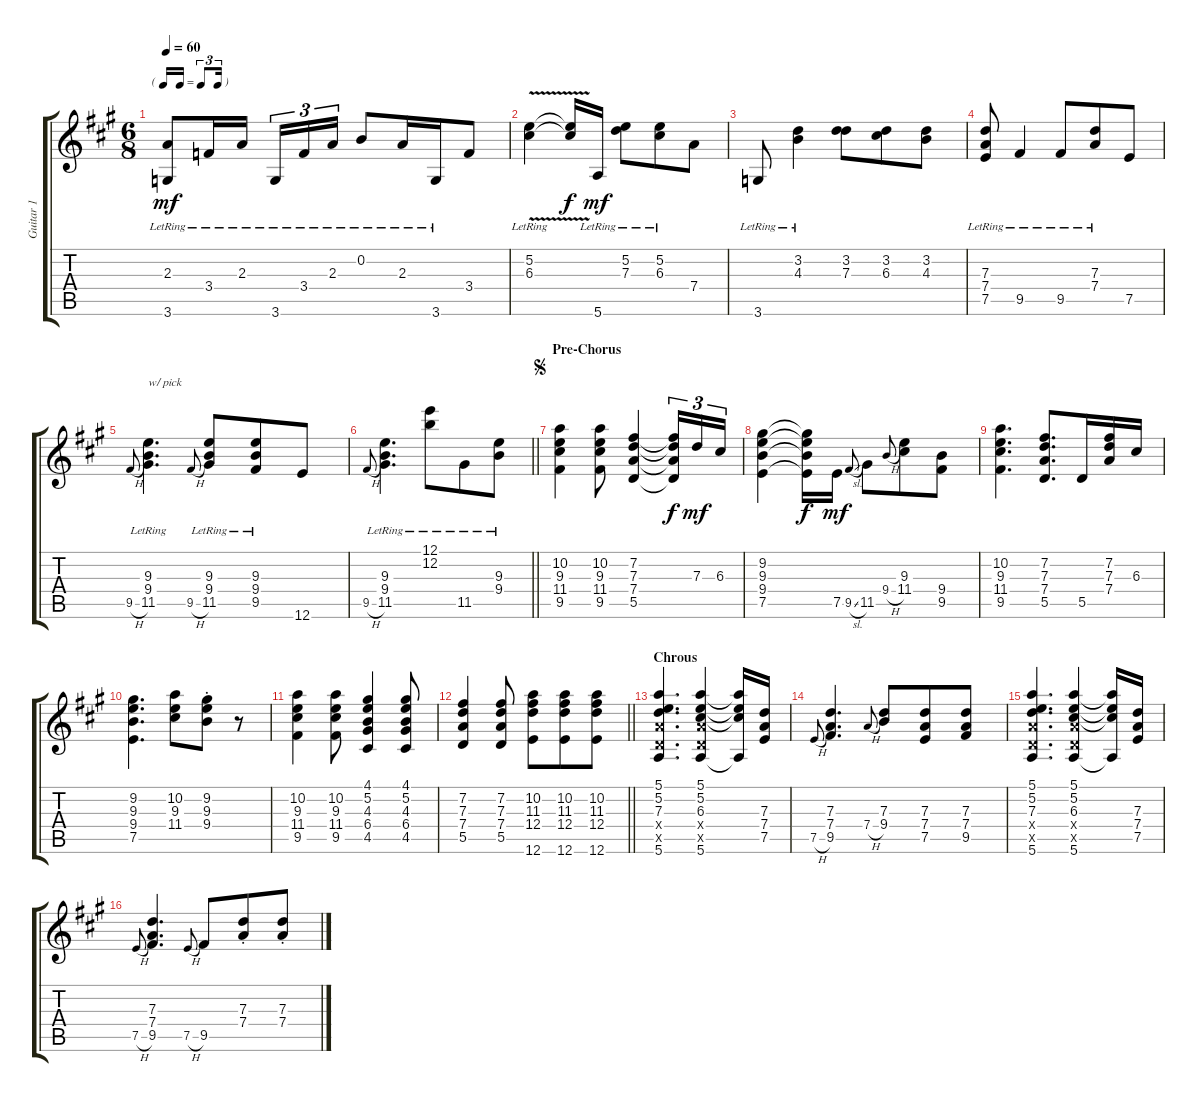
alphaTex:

\track ("Guitar 1" "Guitar 1") {instrument electricguitarclean}
\staff {score tabs}
\tuning (E4 B3 G3 D3 A2 E2) {hide}
\ts (6 8)
\tf triplet16th
\tempo 60
\clef g2
\ks a
(2.3{lr} 3.6{lr}).8{dy mf} 3.4{lr}.16 2.3{lr}.16{beam splitsecondary} 3.6{lr}.16{tu (3 2)} 3.4{lr}.16{tu (3 2)} 2.3{lr}.16{tu (3 2)} 0.2{lr}.8 2.3{lr}.16 3.6{lr}.16 3.4.8 |
(5.2{v lr} 6.3{v lr}).4 (5.2{t} 6.3{t}).16{dy f} 5.6{lr}.16{dy mf} (5.2{lr} 7.3{lr}).8 (5.2{lr} 6.3{lr}).8 7.4.8 |
3.6{lr}.8 (3.2{lr} 4.3{lr}).4 (3.2 7.3).8 (3.2 6.3).8 (3.2 4.3).8 |
(7.3{lr} 7.4{lr} 7.5{lr}).8 9.5{lr}.4 9.5{lr}.8 (7.3{lr} 7.4{lr}).8 7.5.8 |
9.5{h}.8{gr onbeat} (9.3{lr} 9.4{lr} 11.5{lr}).4{d txt "w/ pick" instrument electricguitarclean} 9.5{h}.8{gr onbeat} (9.3{lr} 9.4{lr} 11.5{lr}).8 (9.3{lr} 9.4{lr} 9.5{lr}).8 12.6.8 |
\barLineRight lightlight
9.5{h}.8{gr onbeat} (9.3{lr} 9.4{lr} 11.5{lr}).4{d} (12.1{lr} 12.2{lr}).8 11.5{lr}.8 (9.3{lr} 9.4{lr}).8 |
\section ("" "Pre-Chorus")
\jump segno
(10.2 9.3 11.4 9.5).4 (10.2 9.3 11.4 9.5).8 (7.2 7.3 7.4 5.5).4 (7.2{t} 7.3{t} 7.4{t} 5.5{t}).16{tu (3 2) dy f} 7.3.16{tu (3 2) dy mf} 6.3.16{tu (3 2)} |
(9.2 9.3 9.4 7.5).4 (9.2{t} 9.3{t} 9.4{t} 7.5{t}).16{dy f} 7.5.16{dy mf} 9.5{sl}.8{gr onbeat} 11.5.8 9.4{h}.8{gr onbeat} (9.3 11.4).8 (9.4 9.5).8 |
(10.2 9.3 11.4 9.5).4{d} (7.2 7.3 7.4 5.5).8{d} 5.5.16 (7.2 7.3 7.4).16 6.3.16 |
(9.2 9.3 9.4 7.5).4{d} (10.2 9.3 11.4).8 (9.2{st} 9.3{st} 9.4{st}).8 r.8 |
(10.2 9.3 11.4 9.5).4 (10.2 9.3 11.4 9.5).8 (4.1 5.2 4.3 6.4 4.5).4 (4.1 5.2 4.3 6.4 4.5).8 |
\barLineRight lightlight
(7.2 7.3 7.4 5.5).4 (7.2 7.3 7.4 5.5).8 (10.2 11.3 12.4 12.6).8 (10.2 11.3 12.4 12.6).8 (10.2 11.3 12.4 12.6).8 |
\section ("" "Chrous")
(5.1 5.2 7.3 7.4{x} 5.5{x} 5.6).4{d} (5.1 5.2 6.3 7.4{x} 5.5{x} 5.6).4 (5.1{t} 5.2{t} 6.3{t} 5.6{t}).16 (7.3 7.4 7.5).16 |
7.5{h}.8{gr onbeat} (7.3 7.4 9.5).4{d} 7.4{h}.8{gr onbeat} (7.3 9.4).8 (7.3 7.4 7.5).8 (7.3 7.4 9.5).8 |
(5.1 5.2 7.3 7.4{x} 5.5{x} 5.6).4{d} (5.1 5.2 6.3 7.4{x} 5.5{x} 5.6).4 (5.1{t} 5.2{t} 6.3{t} 5.6{t}).16 (7.3 7.4 7.5).16 |
7.5{h}.8{gr onbeat} (7.3 7.4 9.5).4{d} 7.5{h}.8{gr onbeat} 9.5.8 (7.3{st} 7.4{st}).8 (7.3{st} 7.4{st}).8
